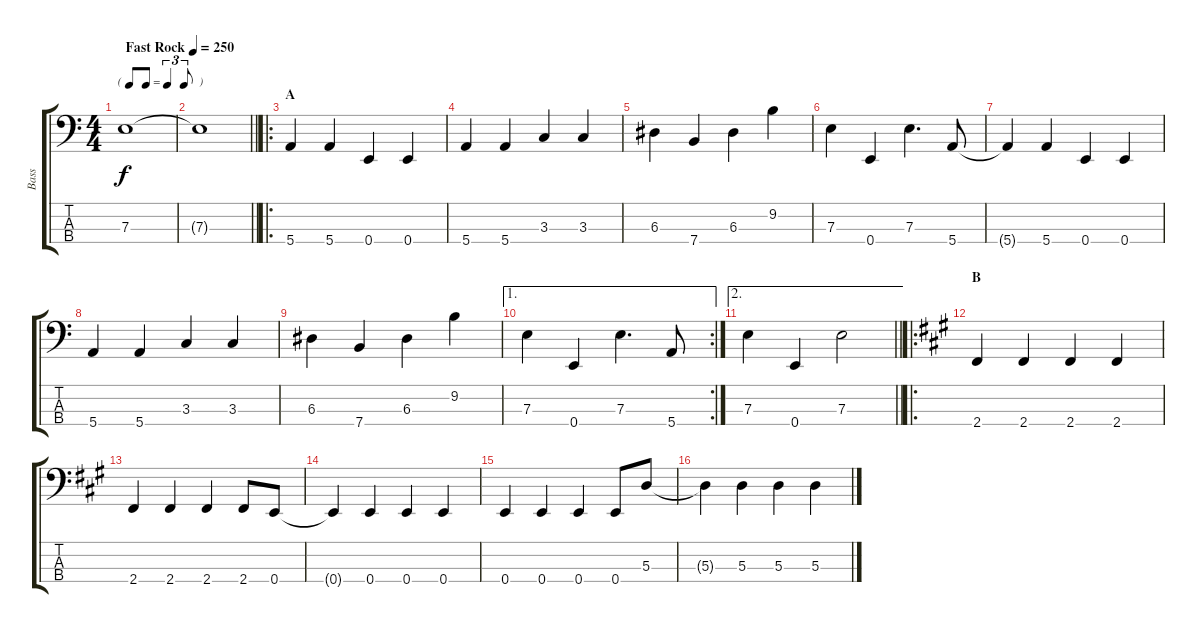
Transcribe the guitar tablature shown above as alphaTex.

\track ("Bass" "Bass") {instrument electricbassfinger}
\staff {score tabs}
\tuning (G2 D2 A1 E1) {hide}
\ts (4 4)
\tf triplet8th
\tempo (250 "Fast Rock")
\clef f4
\ks aminor
7.3.1{dy f instrument electricbassfinger} |
\barLineRight lightlight
7.3{t}.1 |
\ro
\section ("" "A")
5.4.4 5.4.4 0.4.4 0.4.4 |
5.4.4 5.4.4 3.3.4 3.3.4 |
6.3.4 7.4.4 6.3.4 9.2.4 |
7.3.4 0.4.4 7.3.4{d} 5.4.8 |
5.4{t}.4 5.4.4 0.4.4 0.4.4 |
5.4.4 5.4.4 3.3.4 3.3.4 |
6.3.4 7.4.4 6.3.4 9.2.4 |
\ae 1
\rc 2
7.3.4 0.4.4 7.3.4{d} 5.4.8 |
\ae 2
\barLineRight lightlight
7.3.4 0.4.4 7.3.2 |
\ro
\section ("" "B")
\ks f#minor
2.4.4 2.4.4 2.4.4 2.4.4 |
2.4.4 2.4.4 2.4.4 2.4.8 0.4.8 |
0.4{t}.4 0.4.4 0.4.4 0.4.4 |
0.4.4 0.4.4 0.4.4 0.4.8 5.3.8 |
5.3{t}.4 5.3.4 5.3.4 5.3.4
